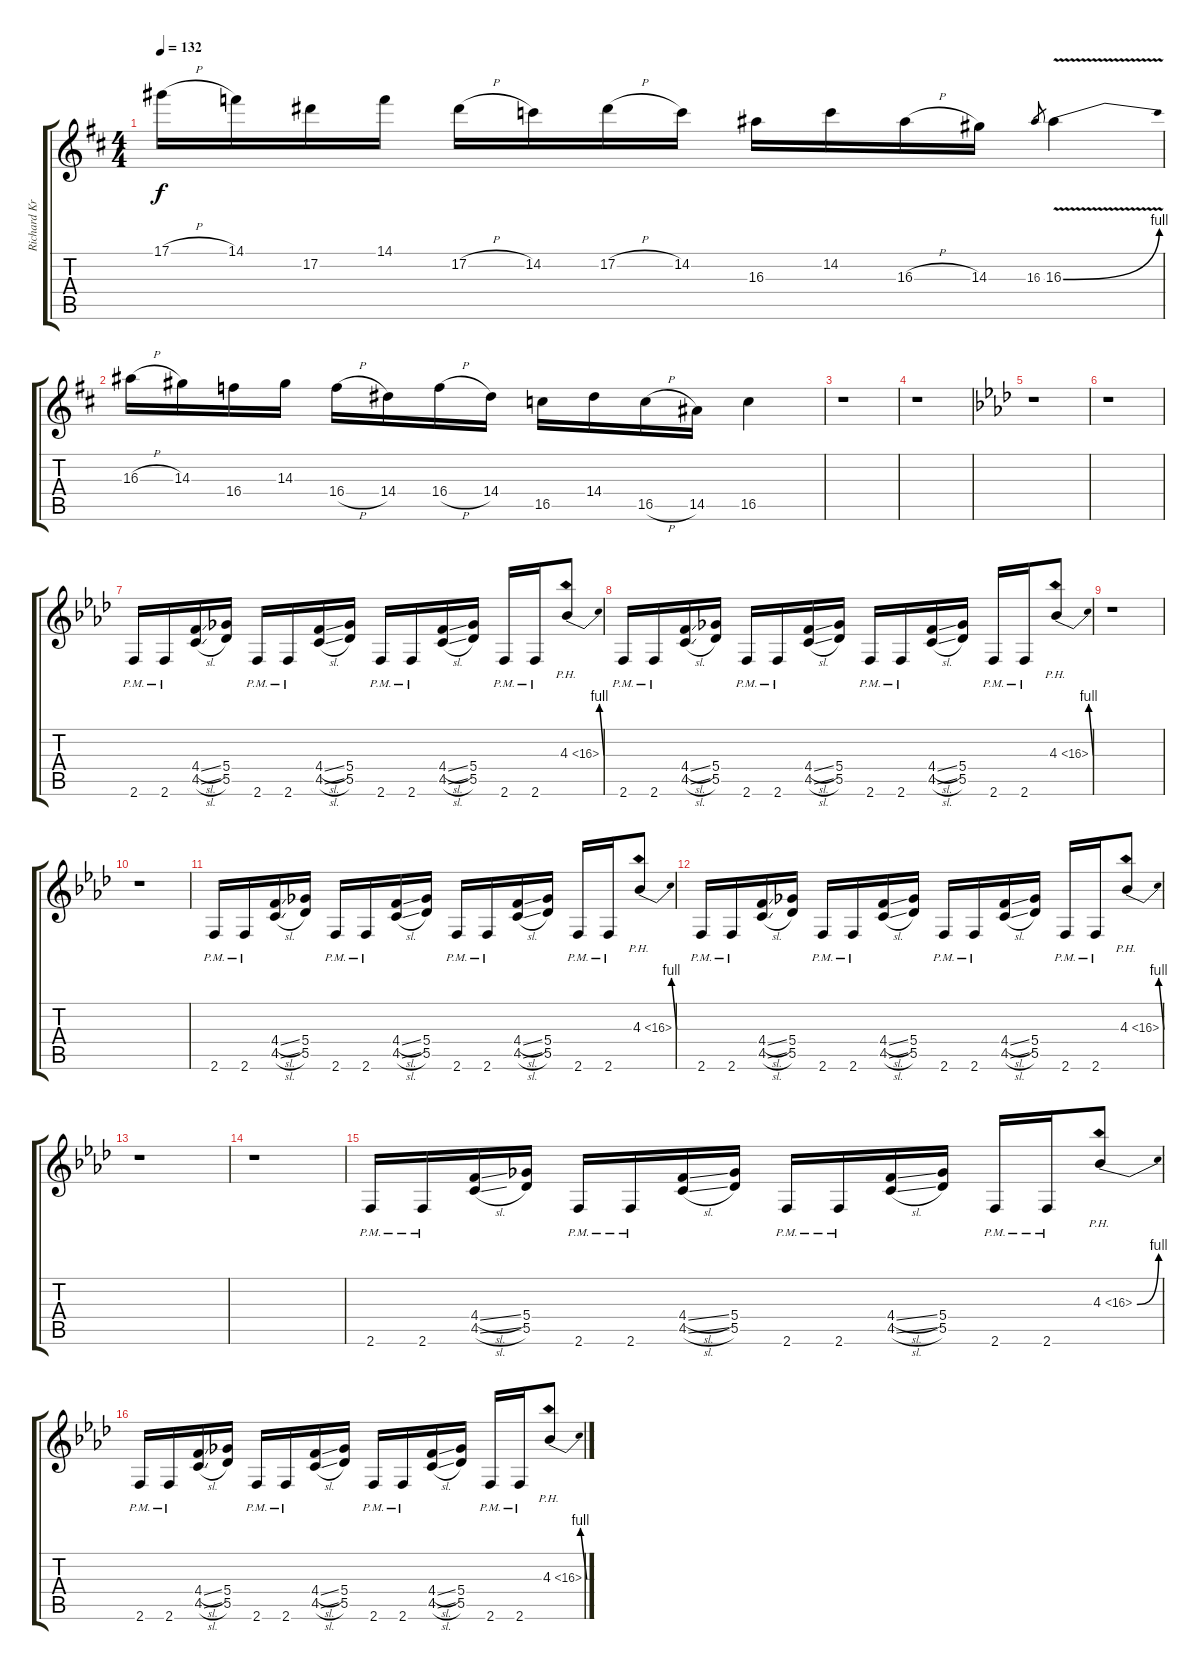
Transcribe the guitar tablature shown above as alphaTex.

\track ("Richard Kruspe - Guitar I" "Richard Kr") {instrument distortionguitar}
\staff {score tabs}
\tuning (Eb4 Bb3 Gb3 Db3 Ab2 Eb2) {hide}
\ts (4 4)
\tempo 132
\clef g2
\ks d
17.1{h}.16{dy f} 14.1.16 17.2.16 14.1.16 17.2{h}.16 14.2.16 17.2{h}.16 14.2.16 16.3.16 14.2.16 16.3{h}.16 14.3.16 16.3.8{gr} 16.3{be (bend 0 0 60 4) v}.4 |
16.3{h}.16 14.3.16 16.4.16 14.3.16 16.4{h}.16 14.4.16 16.4{h}.16 14.4.16 16.5.16 14.4.16 16.5{h}.16 14.5.16 16.5.4 |
r.1 |
r.1 |
\ks fminor
r.1 |
r.1 |
2.6{pm}.16{balance 0} 2.6{pm}.16 (4.4{sl} 4.5{sl}).16 (5.4 5.5).16 2.6{pm}.16 2.6{pm}.16 (4.4{sl} 4.5{sl}).16 (5.4 5.5).16 2.6{pm}.16 2.6{pm}.16 (4.4{sl} 4.5{sl}).16 (5.4 5.5).16 2.6{pm}.16 2.6{pm}.16 4.3{be (bend 0 0 60 4) ph 12}.8 |
2.6{pm}.16 2.6{pm}.16 (4.4{sl} 4.5{sl}).16 (5.4 5.5).16 2.6{pm}.16 2.6{pm}.16 (4.4{sl} 4.5{sl}).16 (5.4 5.5).16 2.6{pm}.16 2.6{pm}.16 (4.4{sl} 4.5{sl}).16 (5.4 5.5).16 2.6{pm}.16 2.6{pm}.16 4.3{be (bend 0 0 60 4) ph 12}.8 |
r.1 |
r.1 |
2.6{pm}.16 2.6{pm}.16 (4.4{sl} 4.5{sl}).16 (5.4 5.5).16 2.6{pm}.16 2.6{pm}.16 (4.4{sl} 4.5{sl}).16 (5.4 5.5).16 2.6{pm}.16 2.6{pm}.16 (4.4{sl} 4.5{sl}).16 (5.4 5.5).16 2.6{pm}.16 2.6{pm}.16 4.3{be (bend 0 0 60 4) ph 12}.8 |
2.6{pm}.16 2.6{pm}.16 (4.4{sl} 4.5{sl}).16 (5.4 5.5).16 2.6{pm}.16 2.6{pm}.16 (4.4{sl} 4.5{sl}).16 (5.4 5.5).16 2.6{pm}.16 2.6{pm}.16 (4.4{sl} 4.5{sl}).16 (5.4 5.5).16 2.6{pm}.16 2.6{pm}.16 4.3{be (bend 0 0 60 4) ph 12}.8 |
r.1 |
r.1 |
2.6{pm}.16 2.6{pm}.16 (4.4{sl} 4.5{sl}).16 (5.4 5.5).16 2.6{pm}.16 2.6{pm}.16 (4.4{sl} 4.5{sl}).16 (5.4 5.5).16 2.6{pm}.16 2.6{pm}.16 (4.4{sl} 4.5{sl}).16 (5.4 5.5).16 2.6{pm}.16 2.6{pm}.16 4.3{be (bend 0 0 60 4) ph 12}.8 |
2.6{pm}.16 2.6{pm}.16 (4.4{sl} 4.5{sl}).16 (5.4 5.5).16 2.6{pm}.16 2.6{pm}.16 (4.4{sl} 4.5{sl}).16 (5.4 5.5).16 2.6{pm}.16 2.6{pm}.16 (4.4{sl} 4.5{sl}).16 (5.4 5.5).16 2.6{pm}.16 2.6{pm}.16 4.3{be (bend 0 0 60 4) ph 12}.8
